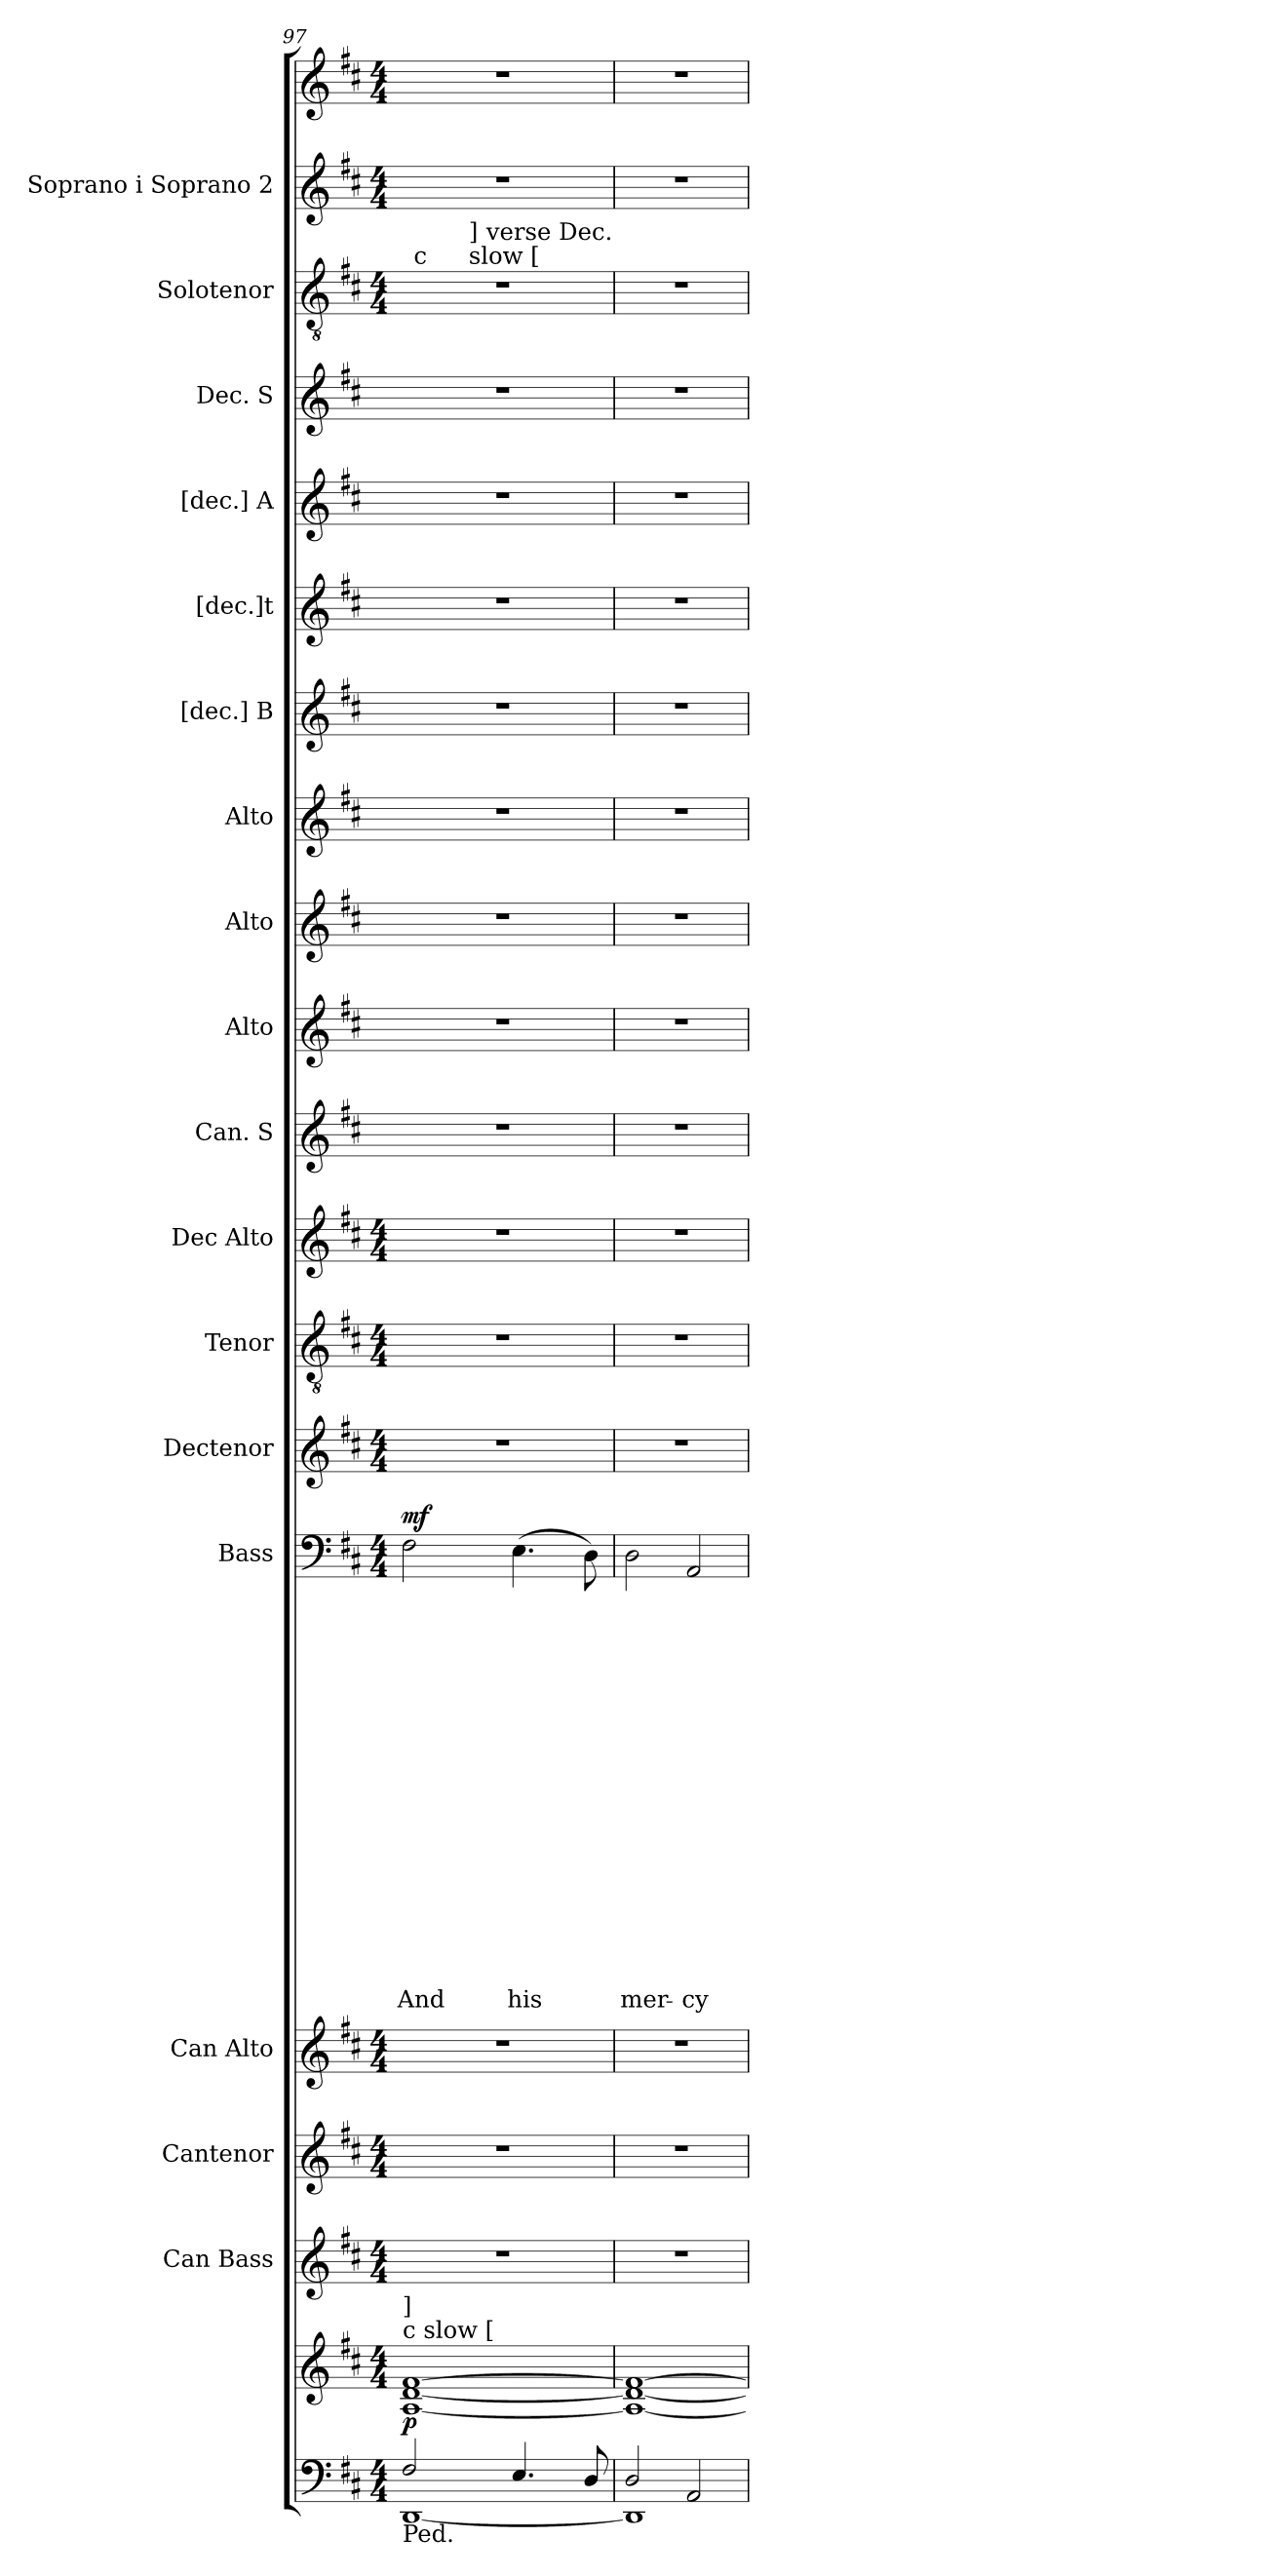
**kern	**kern	**dynam	**kern	**kern	**kern	**kern	**text	**text	**text	**text	**text	**text	**text	**text	**text	**text	**text	**text	**text	**text	**text	**text	**text	**text	**dynam	**kern	**kern	**kern	**kern	**kern	**kern	**kern	**kern	**kern	**kern	**kern	**kern	**kern	**kern
*part19	*part18	*part18	*part17	*part16	*part15	*part14	*part14	*part14	*part14	*part14	*part14	*part14	*part14	*part14	*part14	*part14	*part14	*part14	*part14	*part14	*part14	*part14	*part14	*part14	*part14	*part13	*part12	*part11	*part10	*part9	*part8	*part7	*part6	*part5	*part4	*part3	*part2	*part1	*part1
*staff20	*staff19	*staff19	*staff18	*staff17	*staff16	*staff15	*staff15	*staff15	*staff15	*staff15	*staff15	*staff15	*staff15	*staff15	*staff15	*staff15	*staff15	*staff15	*staff15	*staff15	*staff15	*staff15	*staff15	*staff15	*staff15	*staff14	*staff13	*staff12	*staff11	*staff10	*staff9	*staff8	*staff7	*staff6	*staff5	*staff4	*staff3	*staff2	*staff1
*	*	*	*I"Can Bass	*I"Cantenor	*I"Can Alto	*I"Bass	*	*	*	*	*	*	*	*	*	*	*	*	*	*	*	*	*	*	*	*I"Dectenor	*I"Tenor	*I"Dec Alto	*I"Can. S	*I"Alto	*I"Alto	*I"Alto	*I"[dec.] B	*I"[dec.]t	*I"[dec.] A	*I"Dec. S	*I"Solotenor	*I"Soprano i Soprano 2	*
*	*	*	*	*	*I'Can Alto	*I'Bass	*	*	*	*	*	*	*	*	*	*	*	*	*	*	*	*	*	*	*	*I'Dectenor	*	*I'Dec Alto	*	*	*	*	*	*	*	*	*	*I'Si	*
!!LO:LB:g=z
*clefF4	*clefG2	*	*clefG2	*clefG2	*clefG2	*clefF4	*	*	*	*	*	*	*	*	*	*	*	*	*	*	*	*	*	*	*	*clefG2	*clefGv2	*clefG2	*clefG2	*clefG2	*clefG2	*clefG2	*clefG2	*clefG2	*clefG2	*clefG2	*clefGv2	*clefG2	*clefG2
*k[f#c#]	*k[f#c#]	*	*k[f#c#]	*k[f#c#]	*k[f#c#]	*k[f#c#]	*	*	*	*	*	*	*	*	*	*	*	*	*	*	*	*	*	*	*	*k[f#c#]	*k[f#c#]	*k[f#c#]	*k[f#c#]	*k[f#c#]	*k[f#c#]	*k[f#c#]	*k[f#c#]	*k[f#c#]	*k[f#c#]	*k[f#c#]	*k[f#c#]	*k[f#c#]	*k[f#c#]
*D:	*D:	*	*D:	*D:	*D:	*D:	*	*	*	*	*	*	*	*	*	*	*	*	*	*	*	*	*	*	*	*D:	*D:	*D:	*D:	*D:	*D:	*D:	*D:	*D:	*D:	*D:	*D:	*D:	*D:
*M4/4	*M4/4	*	*M4/4	*M4/4	*M4/4	*M4/4	*	*	*	*	*	*	*	*	*	*	*	*	*	*	*	*	*	*	*	*M4/4	*M4/4	*M4/4	*	*	*	*	*	*	*	*	*M4/4	*M4/4	*M4/4
*MM98	*MM98	*	*MM98	*MM98	*MM98	*MM98	*	*	*	*	*	*	*	*	*	*	*	*	*	*	*	*	*	*	*	*MM98	*MM98	*MM98	*MM98	*MM98	*MM98	*MM98	*MM98	*MM98	*MM98	*MM98	*MM98	*MM98	*MM98
=97	=97	=97	=97	=97	=97	=97	=97	=97	=97	=97	=97	=97	=97	=97	=97	=97	=97	=97	=97	=97	=97	=97	=97	=97	=97	=97	=97	=97	=97	=97	=97	=97	=97	=97	=97	=97	=97	=97	=97
*^	*	*	*	*	*	*	*	*	*	*	*	*	*	*	*	*	*	*	*	*	*	*	*	*	*	*	*	*	*	*	*	*	*	*	*	*	*	*	*
!	!	!LO:TX:a:t=c slow [	!	!	!	!	!	!	!	!	!	!	!	!	!	!	!	!	!	!	!	!	!	!	!	!	!	!	!	!	!	!	!	!	!	!	!	!	!	!
!	!	!LO:TX:a:t=]	!	!	!	!	!	!	!	!	!	!	!	!	!	!	!	!	!	!	!	!	!	!	!	!	!	!	!	!	!	!	!	!	!	!	!	!	!	!
!LO:TX:b:t=Ped.	!	!	!	!	!	!	!	!	!	!	!	!	!	!	!	!	!	!	!	!	!	!	!	!	!	!	!	!	!	!	!	!	!	!	!	!	!	!	!	!
!	!	!	!LO:DY:b	!	!	!	!	!	!	!	!	!	!	!	!	!	!	!	!	!	!	!	!	!	!LO:LY:b	!LO:DY:b	!	!	!	!	!	!	!	!	!	!	!	!	!	!
*	*	*	*	*	*	*	*	*	*	*	*	*	*	*	*	*	*	*	*	*	*	*	*	*	*	*	*	*	*	*	*	*	*	*	*	*	*	*^	*	*
*	*	*	*	*	*	*	*	*	*	*	*	*	*	*	*	*	*	*	*	*	*	*	*	*	*	*	*	*	*	*	*	*	*	*	*	*	*	*	*^	*	*
*	*	*	*	*	*	*	*	*	*	*	*	*	*	*	*	*	*	*	*	*	*	*	*	*	*	*	*	*	*	*	*	*	*	*	*	*	*	*	*	*^	*	*
2F#/	[<1DD	[<1A [<1d [>1f#	p	1r	1r	1r	2F#\	.	.	.	.	.	.	.	.	.	.	.	.	.	.	.	.	.	And	mf	1r	1r	1r	1r	1r	1r	1r	1r	1r	1r	1r	1r	32ryy	4ryy	4.ryy	1r	1r
!	!	!	!	!	!	!	!	!	!	!	!	!	!	!	!	!	!	!	!	!	!	!	!	!	!	!	!	!	!	!	!	!	!	!	!	!	!	!	!LO:TX:a:t=c	!	!	!	!
.	.	.	.	.	.	.	.	.	.	.	.	.	.	.	.	.	.	.	.	.	.	.	.	.	.	.	.	.	.	.	.	.	.	.	.	.	.	.	2ryy	.	.	.	.
.	.	.	.	.	.	.	.	.	.	.	.	.	.	.	.	.	.	.	.	.	.	.	.	.	.	.	.	.	.	.	.	.	.	.	.	.	.	.	.	16ryy	.	.	.
*	*	*	*	*	*	*	*	*	*	*	*	*	*	*	*	*	*	*	*	*	*	*	*	*	*	*	*	*	*	*	*	*	*	*	*	*	*	*MM98	*	*	*	*	*
!	!	!	!	!	!	!	!	!	!	!	!	!	!	!	!	!	!	!	!	!	!	!	!	!	!	!	!	!	!	!	!	!	!	!	!	!	!	!	!	!LO:TX:a:t=slow [	!	!	!
!	!	!	!	!	!	!	!	!	!	!	!	!	!	!	!	!	!	!	!	!	!	!	!	!	!	!	!	!	!	!	!	!	!	!	!	!	!	!	!	!LO:TX:a:t=]	!	!	!
.	.	.	.	.	.	.	.	.	.	.	.	.	.	.	.	.	.	.	.	.	.	.	.	.	.	.	.	.	.	.	.	.	.	.	.	.	.	.	.	2ryy	.	.	.
!	!	!	!	!	!	!	!	!	!	!	!	!	!	!	!	!	!	!	!	!	!	!	!	!	!	!	!	!	!	!	!	!	!	!	!	!	!	!	!	!	!LO:TX:a:t=verse Dec.	!	!
.	.	.	.	.	.	.	.	.	.	.	.	.	.	.	.	.	.	.	.	.	.	.	.	.	.	.	.	.	.	.	.	.	.	.	.	.	.	.	.	.	2ryy	.	.
!	!	!	!	!	!	!	!	!	!	!	!	!	!	!	!	!	!	!	!	!	!	!	!	!	!LO:LY:b	!	!	!	!	!	!	!	!	!	!	!	!	!	!	!	!	!	!
4.E/	.	.	.	.	.	.	(>4.E\	.	.	.	.	.	.	.	.	.	.	.	.	.	.	.	.	.	his	.	.	.	.	.	.	.	.	.	.	.	.	.	.	.	.	.	.
.	.	.	.	.	.	.	.	.	.	.	.	.	.	.	.	.	.	.	.	.	.	.	.	.	.	.	.	.	.	.	.	.	.	.	.	.	.	.	4...ryy	.	.	.	.
.	.	.	.	.	.	.	.	.	.	.	.	.	.	.	.	.	.	.	.	.	.	.	.	.	.	.	.	.	.	.	.	.	.	.	.	.	.	.	.	8.ryy	.	.	.
8D/	.	.	.	.	.	.	8D\)	.	.	.	.	.	.	.	.	.	.	.	.	.	.	.	.	.	.	.	.	.	.	.	.	.	.	.	.	.	.	.	.	.	8ryy	.	.
=98	=98	=98	=98	=98	=98	=98	=98	=98	=98	=98	=98	=98	=98	=98	=98	=98	=98	=98	=98	=98	=98	=98	=98	=98	=98	=98	=98	=98	=98	=98	=98	=98	=98	=98	=98	=98	=98	=98	=98	=98	=98	=98	=98
!	!	!	!	!	!	!	!	!	!	!	!	!	!	!	!	!	!	!	!	!	!	!	!	!	!LO:LY:b	!	!	!	!	!	!	!	!	!	!	!	!	!	!	!	!	!	!
*	*	*	*	*	*	*	*	*	*	*	*	*	*	*	*	*	*	*	*	*	*	*	*	*	*	*	*	*	*	*	*	*	*	*	*	*	*	*v	*v	*v	*v	*	*
2D/	1DD]	1A_ 1d_ 1f#_	.	1r	1r	1r	2D\	.	.	.	.	.	.	.	.	.	.	.	.	.	.	.	.	.	mer-	.	1r	1r	1r	1r	1r	1r	1r	1r	1r	1r	1r	1r	1r	1r
!	!	!	!	!	!	!	!	!	!	!	!	!	!	!	!	!	!	!	!	!	!	!	!	!	!LO:LY:b:rj	!	!	!	!	!	!	!	!	!	!	!	!	!	!	!
2AA/	.	.	.	.	.	.	2AA/	.	.	.	.	.	.	.	.	.	.	.	.	.	.	.	.	.	-cy	.	.	.	.	.	.	.	.	.	.	.	.	.	.	.
*v	*v	*	*	*	*	*	*	*	*	*	*	*	*	*	*	*	*	*	*	*	*	*	*	*	*	*	*	*	*	*	*	*	*	*	*	*	*	*	*	*
=	=	=	=	=	=	=	=	=	=	=	=	=	=	=	=	=	=	=	=	=	=	=	=	=	=	=	=	=	=	=	=	=	=	=	=	=	=	=	=
*-	*-	*-	*-	*-	*-	*-	*-	*-	*-	*-	*-	*-	*-	*-	*-	*-	*-	*-	*-	*-	*-	*-	*-	*-	*-	*-	*-	*-	*-	*-	*-	*-	*-	*-	*-	*-	*-	*-	*-
